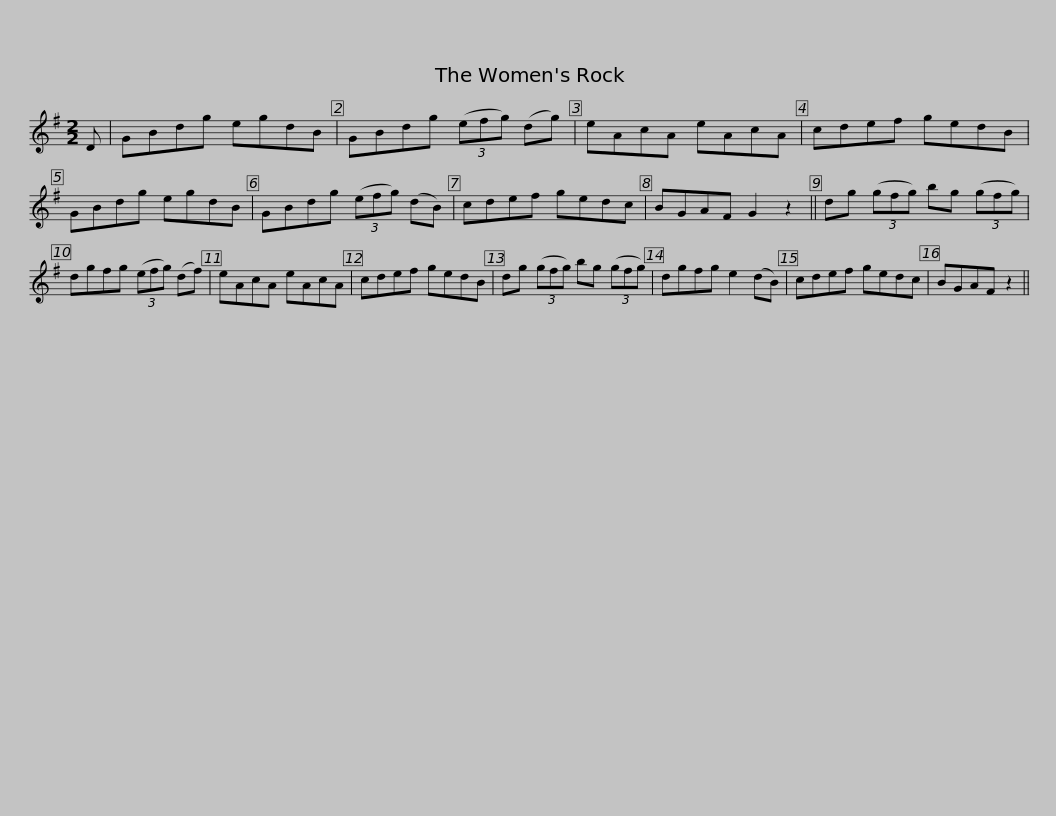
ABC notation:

X:1
L:1/8
M:2/2
I:linebreak $
K:G
V:1 treble
V:1
 D | GBdg egdB | GBdg (3(efg) (dg) | eAcA eAcA | cdef gedB | %5
 GBdg egdB |$ GBdg (3(efg) (dB) | cdef gedc | BGAF G2 z2 || dg (3(gfg) bg (3(gfg) | %10
 dgfg (3(efg) (df) |$ eAcA eAcA | cdef gedB | dg (3(gfg) bg (3(gfg) | dgfg e2 (dB) | %15
 cdef gedc | BGAF z2 || %17
